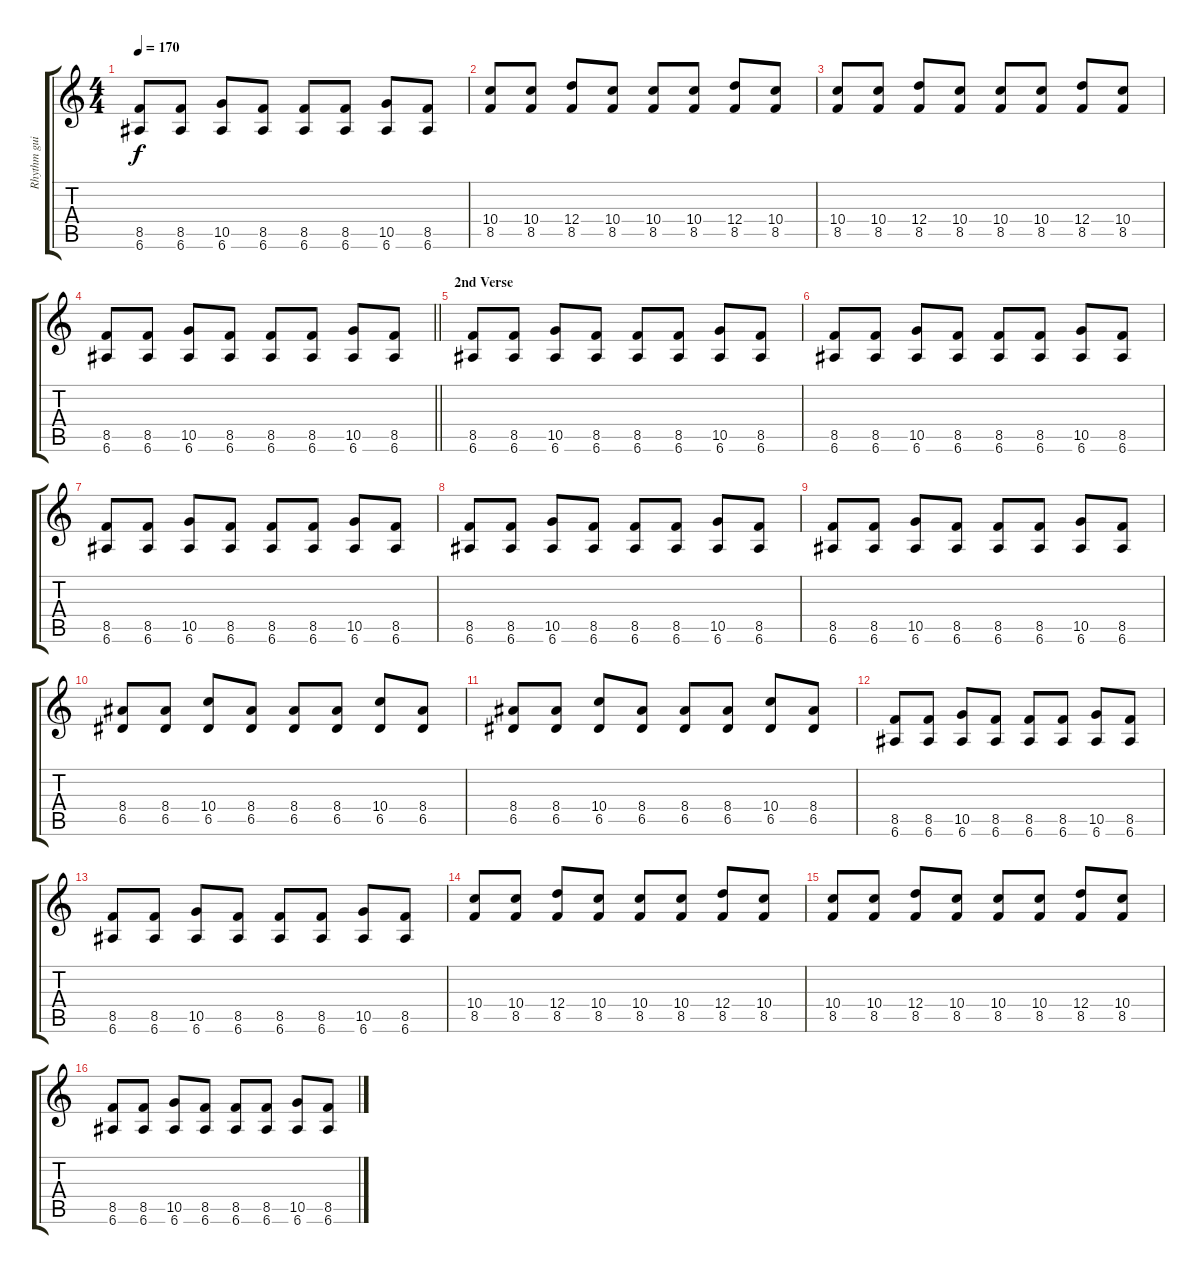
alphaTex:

\track ("Rhythm guitar" "Rhythm gui") {instrument electricguitarmuted}
\staff {score tabs}
\tuning (E4 B3 G3 D3 A2 E2) {hide}
\ts (4 4)
\tempo 170
\clef g2
\ks c
(8.5 6.6).8{dy f} (8.5 6.6).8 (10.5 6.6).8 (8.5 6.6).8 (8.5 6.6).8 (8.5 6.6).8 (10.5 6.6).8 (8.5 6.6).8 |
(10.4 8.5).8 (10.4 8.5).8 (12.4 8.5).8 (10.4 8.5).8 (10.4 8.5).8 (10.4 8.5).8 (12.4 8.5).8 (10.4 8.5).8 |
(10.4 8.5).8 (10.4 8.5).8 (12.4 8.5).8 (10.4 8.5).8 (10.4 8.5).8 (10.4 8.5).8 (12.4 8.5).8 (10.4 8.5).8 |
\barLineRight lightlight
(8.5 6.6).8 (8.5 6.6).8 (10.5 6.6).8 (8.5 6.6).8 (8.5 6.6).8 (8.5 6.6).8 (10.5 6.6).8 (8.5 6.6).8 |
\section ("" "2nd Verse")
(8.5 6.6).8 (8.5 6.6).8 (10.5 6.6).8 (8.5 6.6).8 (8.5 6.6).8 (8.5 6.6).8 (10.5 6.6).8 (8.5 6.6).8 |
(8.5 6.6).8 (8.5 6.6).8 (10.5 6.6).8 (8.5 6.6).8 (8.5 6.6).8 (8.5 6.6).8 (10.5 6.6).8 (8.5 6.6).8 |
(8.5 6.6).8 (8.5 6.6).8 (10.5 6.6).8 (8.5 6.6).8 (8.5 6.6).8 (8.5 6.6).8 (10.5 6.6).8 (8.5 6.6).8 |
(8.5 6.6).8 (8.5 6.6).8 (10.5 6.6).8 (8.5 6.6).8 (8.5 6.6).8 (8.5 6.6).8 (10.5 6.6).8 (8.5 6.6).8 |
(8.5 6.6).8 (8.5 6.6).8 (10.5 6.6).8 (8.5 6.6).8 (8.5 6.6).8 (8.5 6.6).8 (10.5 6.6).8 (8.5 6.6).8 |
(8.4 6.5).8 (8.4 6.5).8 (10.4 6.5).8 (8.4 6.5).8 (8.4 6.5).8 (8.4 6.5).8 (10.4 6.5).8 (8.4 6.5).8 |
(8.4 6.5).8 (8.4 6.5).8 (10.4 6.5).8 (8.4 6.5).8 (8.4 6.5).8 (8.4 6.5).8 (10.4 6.5).8 (8.4 6.5).8 |
(8.5 6.6).8 (8.5 6.6).8 (10.5 6.6).8 (8.5 6.6).8 (8.5 6.6).8 (8.5 6.6).8 (10.5 6.6).8 (8.5 6.6).8 |
(8.5 6.6).8 (8.5 6.6).8 (10.5 6.6).8 (8.5 6.6).8 (8.5 6.6).8 (8.5 6.6).8 (10.5 6.6).8 (8.5 6.6).8 |
(10.4 8.5).8 (10.4 8.5).8 (12.4 8.5).8 (10.4 8.5).8 (10.4 8.5).8 (10.4 8.5).8 (12.4 8.5).8 (10.4 8.5).8 |
(10.4 8.5).8 (10.4 8.5).8 (12.4 8.5).8 (10.4 8.5).8 (10.4 8.5).8 (10.4 8.5).8 (12.4 8.5).8 (10.4 8.5).8 |
(8.5 6.6).8 (8.5 6.6).8 (10.5 6.6).8 (8.5 6.6).8 (8.5 6.6).8 (8.5 6.6).8 (10.5 6.6).8 (8.5 6.6).8
